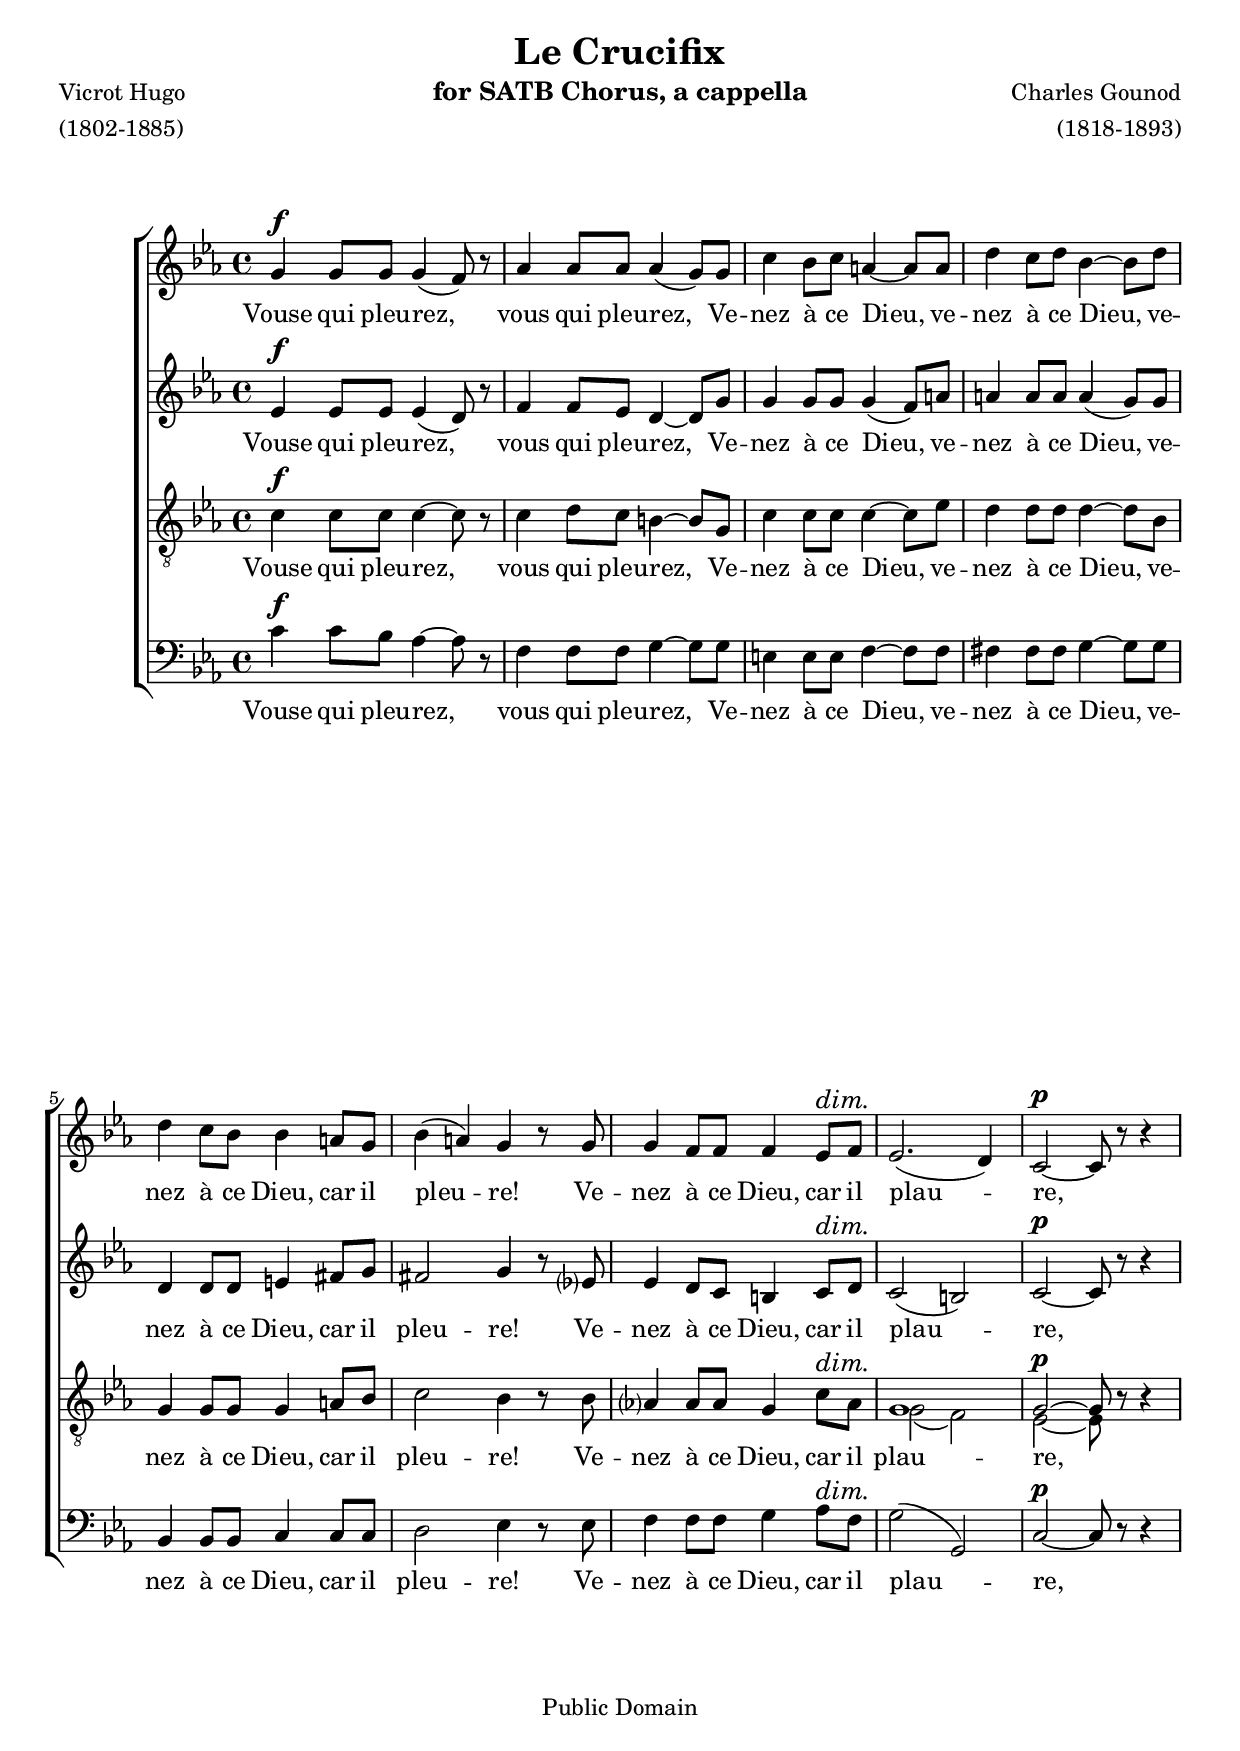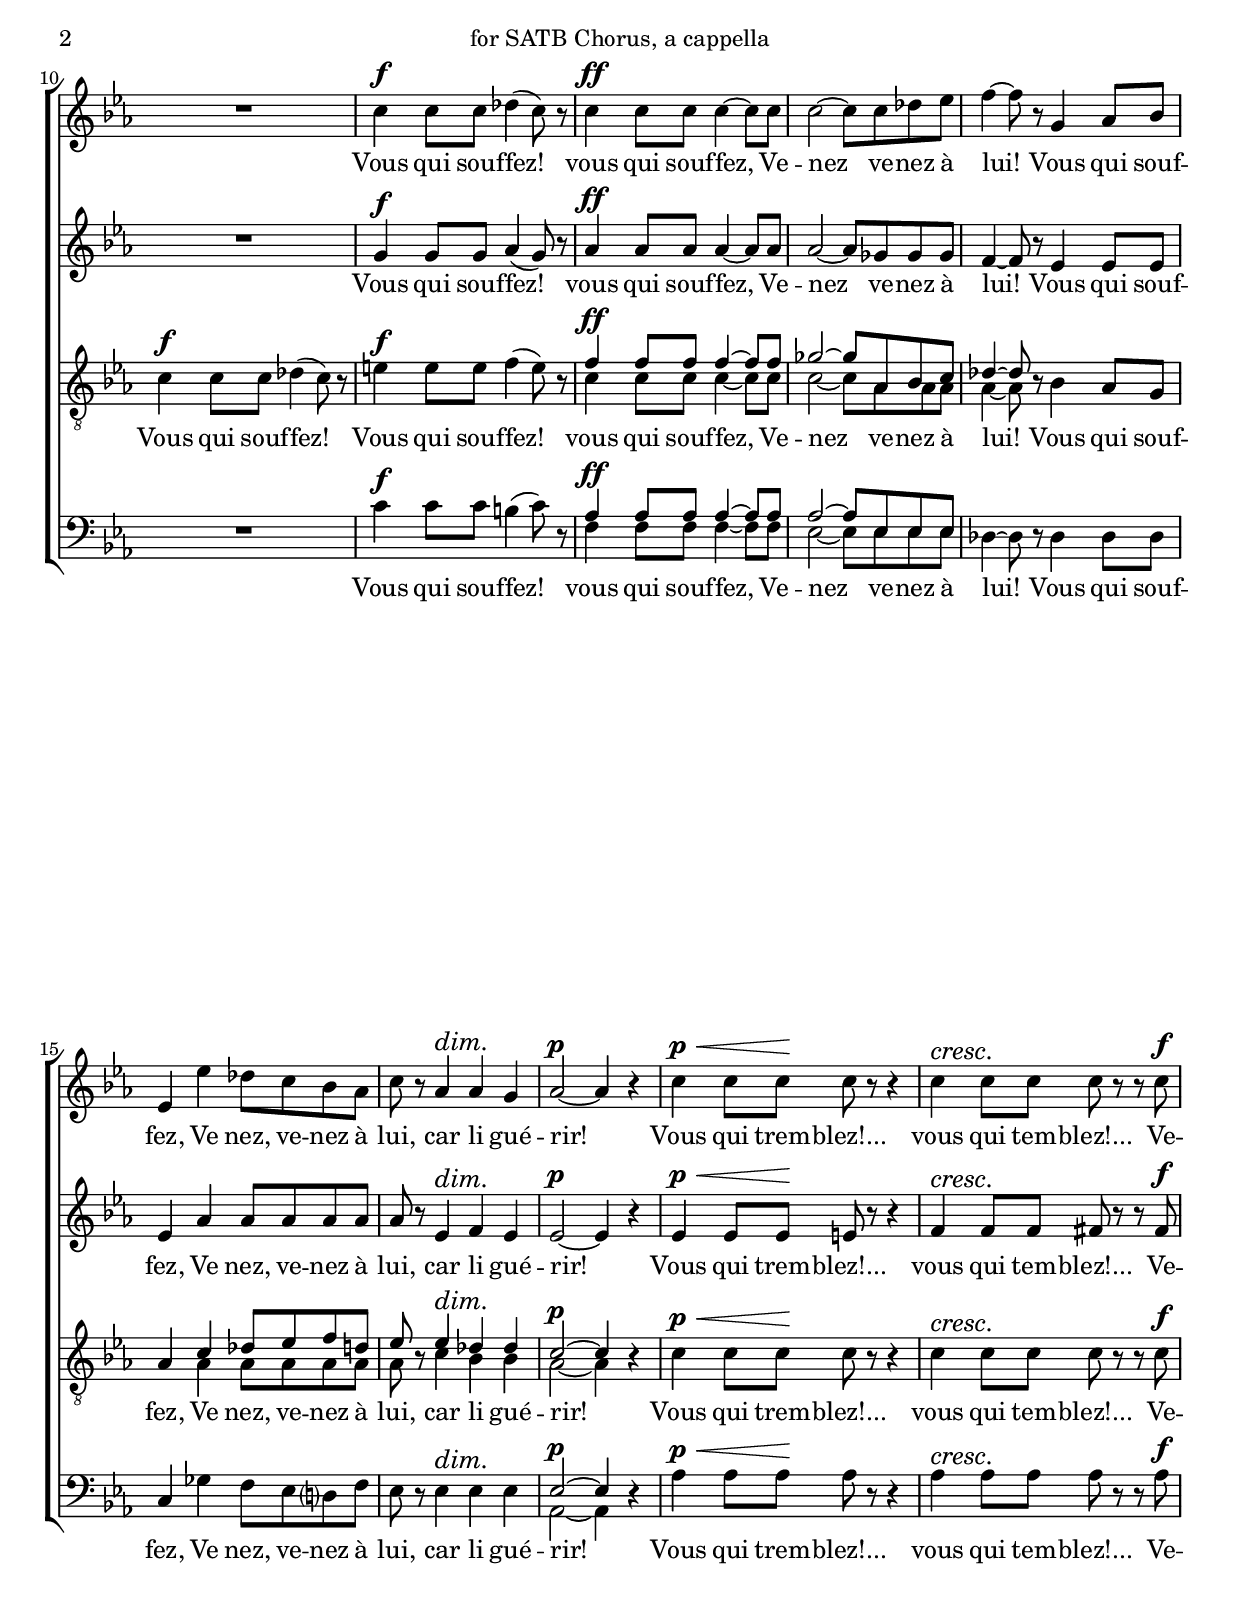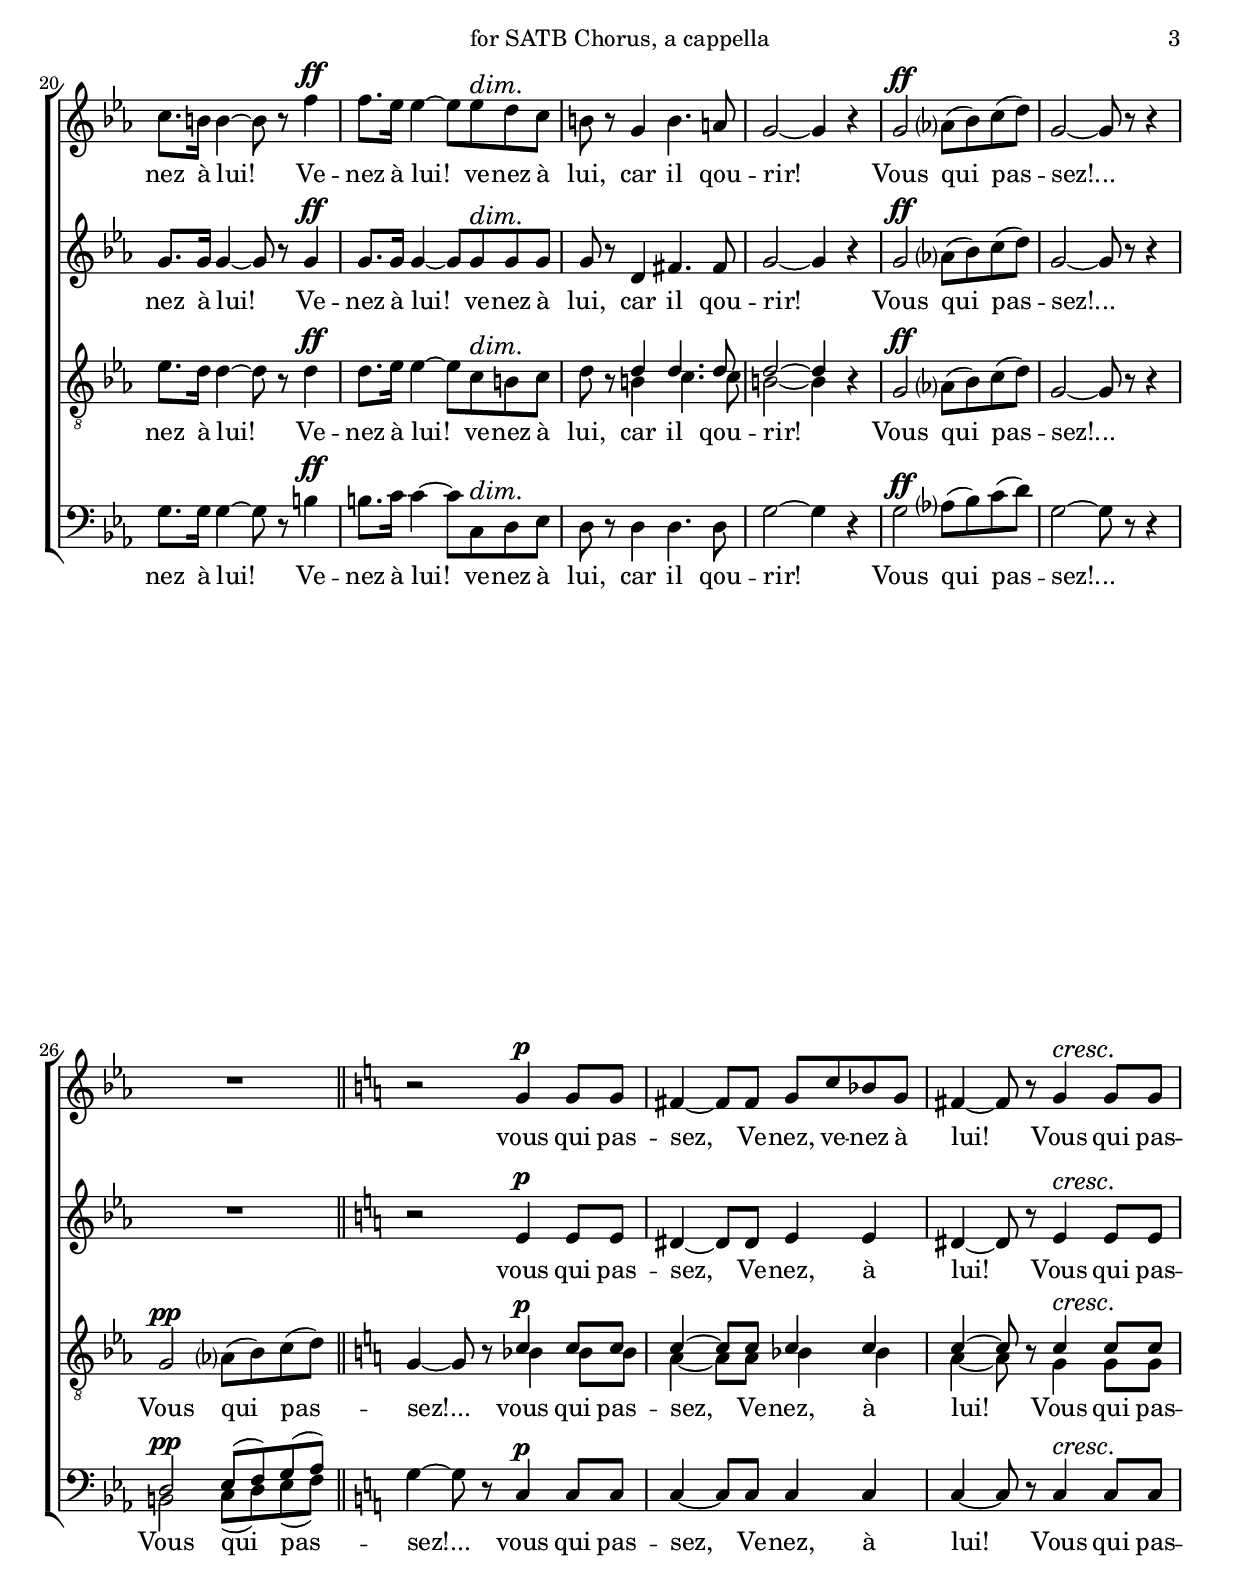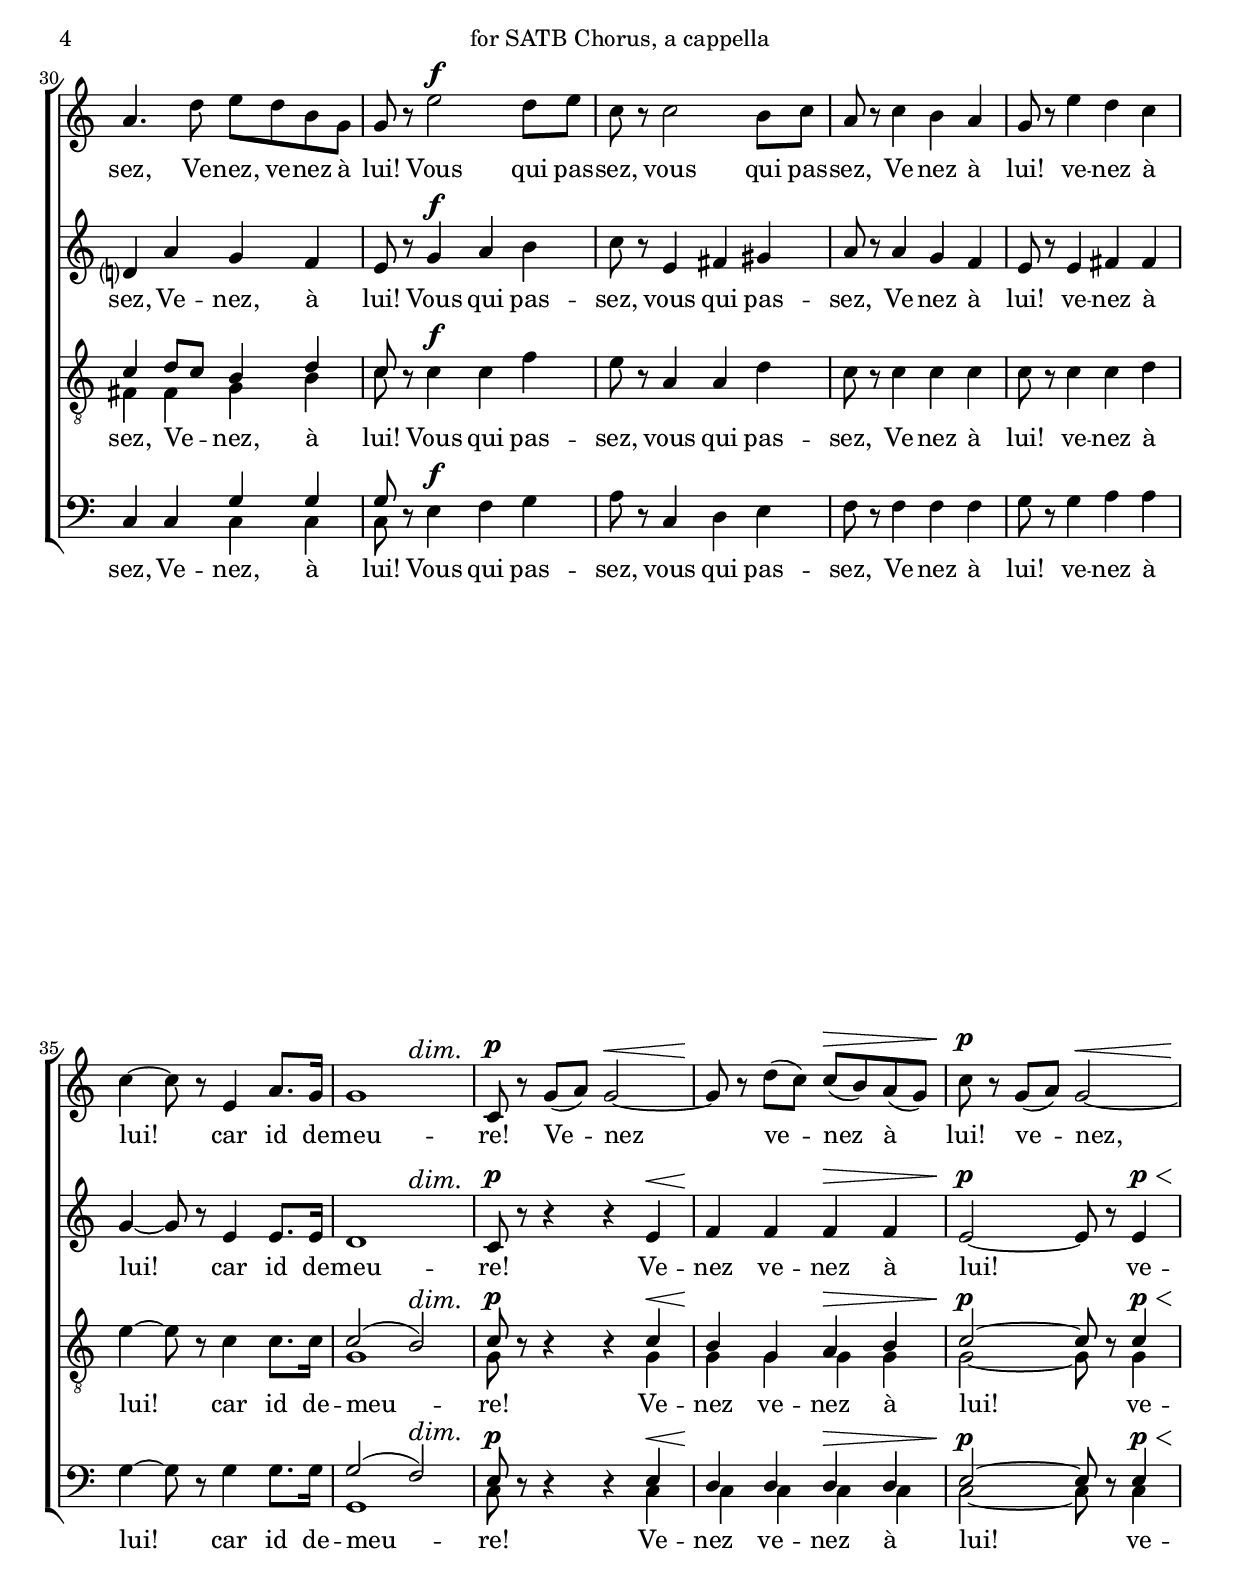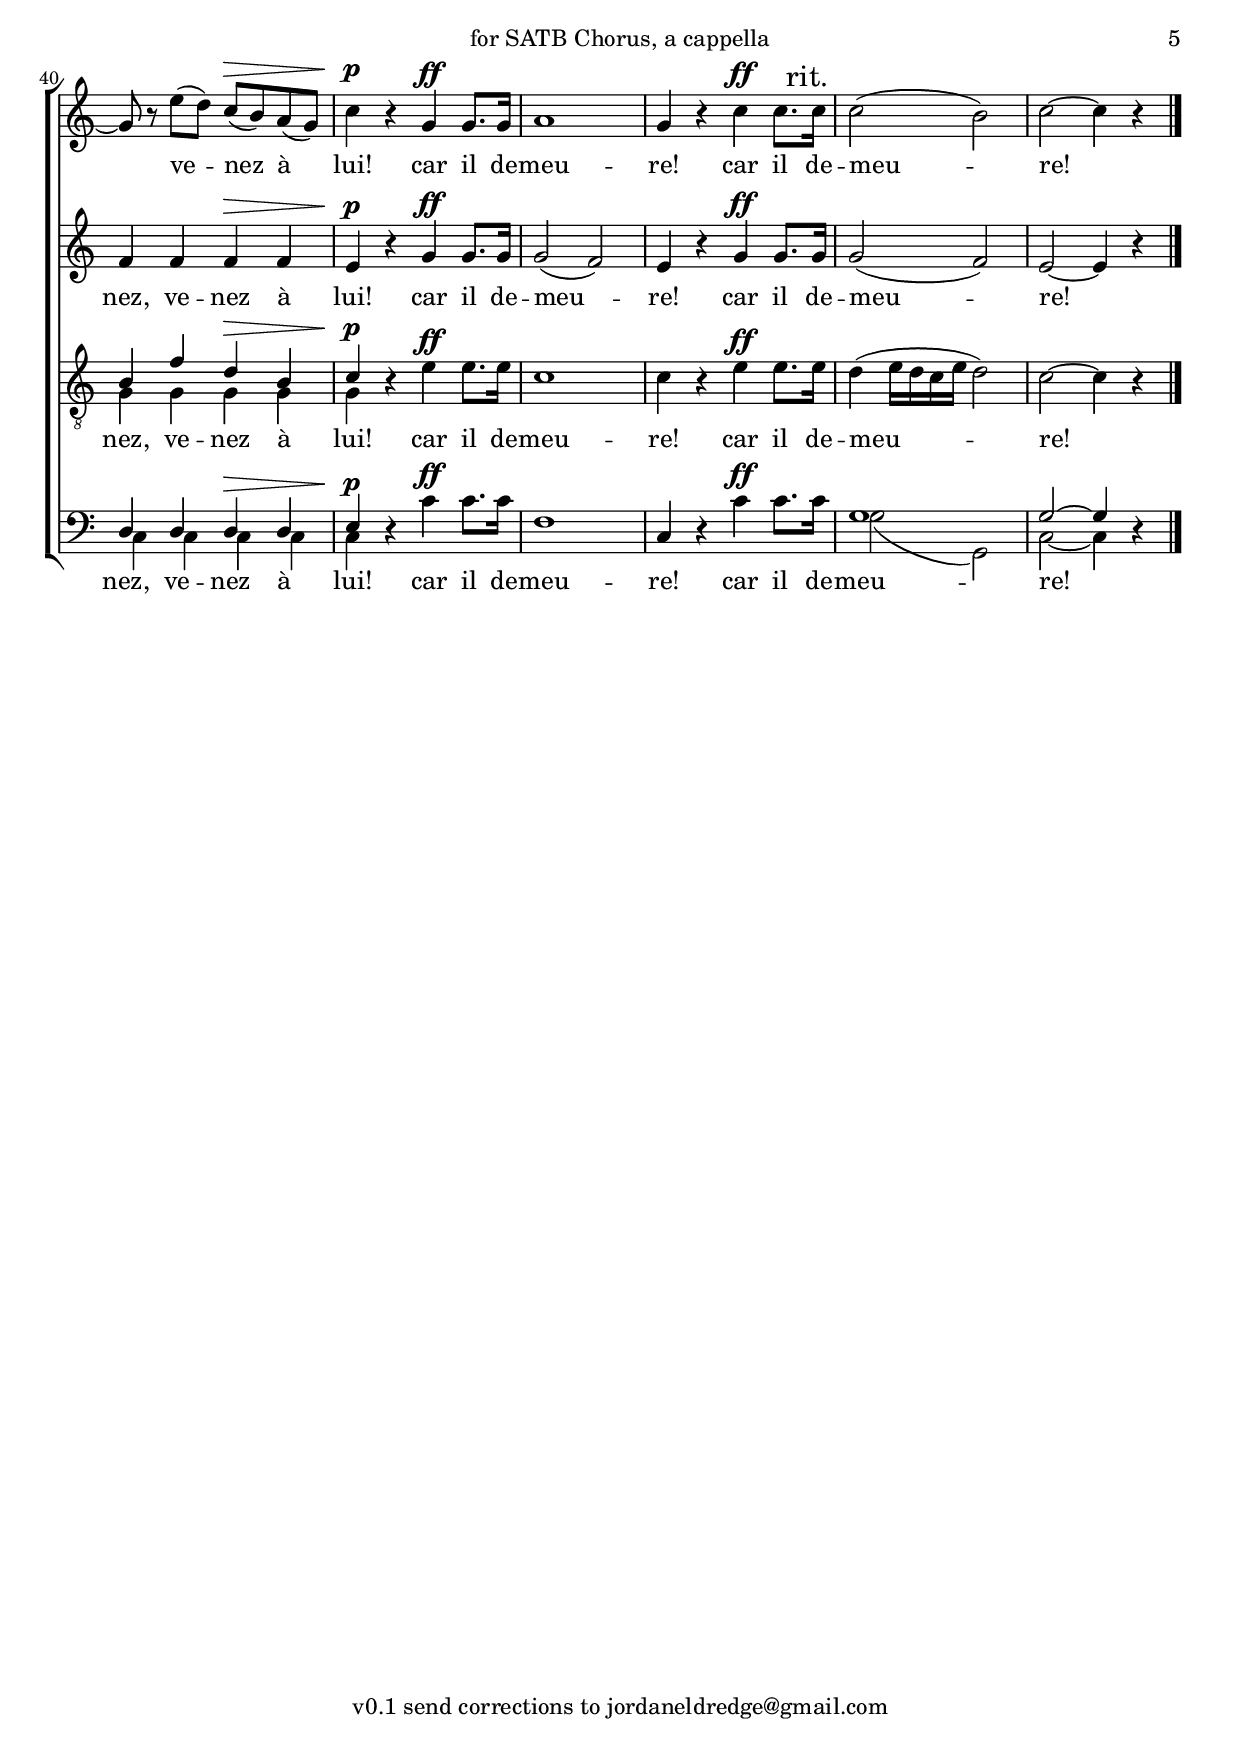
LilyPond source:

\version "2.16.2"

\header {
  title = "Le Crucifix"
  composer = \markup {
    \right-column {
    "Charles Gounod"
    "(1818-1893)"
    }
  }
  poet = \markup {
    \left-column {
    "Vicrot Hugo"
    "(1802-1885)"
    }
  }
  texttranslator = "Richard Benefield"
  instrument = "for SATB Chorus, a cappella"
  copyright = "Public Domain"
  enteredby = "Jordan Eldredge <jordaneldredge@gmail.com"
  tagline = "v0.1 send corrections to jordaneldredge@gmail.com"
}
global = {
  \key es \major
  \time 4/4
  \dynamicUp
  % Hide extender lines for dynamic markings
  \override DynamicTextSpanner #'style = #'none
}
sopranonotes = \relative c'' {
  g4\f g8 g g4( f8  ) r8 |
  aes4 aes8 aes aes4( g8 ) g |
  c4 bes8 c8 a4~ a8 a |
  d4 c8 d bes4~ bes8 d |
  d4 c8 bes bes4 a8 g | % Rehearsal 5
  bes4( a) g r8 g |
  g4 f8 f f4 ees8\dim f |
  ees2.( d4 ) |
  c2\p~ c8 r8 r4 |
  R1 | % Rehearsal 10
  c'4\f c8 c des4( c8 ) r |
  c4\ff c8 c c4~ c8 c |
  c2~ c8 c des es |
  f4~ f8 r g,4 aes8 bes |
  ees,4 ees' des8 c bes aes | % Rehearsal 15
  c r aes4\dim aes g |
  aes2~\p aes4 r |
  c\p\< c8 c\! c r r4 |
  c4\cresc c8 c c r r c\f |
  c8. b16 b4~ b8 r f'4\ff | % Rehearsal 20
  f8. ees16 ees4~ ees8 ees\dim d c |
  b8 r g4 b4. a8 |
  g2~ g4 r |
  g2\ff aes?8( bes ) c( d ) |
  g,2~ g8 r r4 | % Rehearsal 25
  R1 \bar "||"
  \key c \major
  r2 g4\p g8 g |
  fis4~ fis8 fis g c bes g |
  fis4~ fis8 r g4\cresc g8 g |
  a4. d8 e d b g | % Rehearsal 30
  g8 r e'2\f d8 e |
  c8 r c2 b8 c |
  a r c4 b a |
  g8 r e'4 d c |
  c4~ c8 r e,4 a8. g16 | % Rehearsal 35 
  << g1 { s2 s2\dim } >> |
  c,8\p r g'( a ) g2~\< |
  g8\! r d'( c ) c\>( b ) a( g ) |
  c\p r g( a ) g2~\< |
  g8\! r e'( d ) c\>( b ) a( g ) | % Rehearsal 40
  c4\p r g\ff g8. g16 |
  a1 |
  g4 r c\ff c8.\mark "rit." c16 |
  c2( b ) |
  c~ c4 r \bar "|."
}
sopranowords = \lyricmode { 
  Vouse qui pleu -- rez, vous qui pleu -- rez,
  Ve -- nez à ce Dieu, ve -- nez à ce Dieu, 
  ve -- nez à ce Dieu, car il pleu -- re! 
  Ve -- nez à ce Dieu, car il plau -- re,
  % Rehearsal 10
  Vous qui souf -- fez! vous qui souf -- fez,
  Ve -- nez ve -- nez à lui!
  Vous qui souf -- fez, 
  % Rehearsal 15
  Ve nez, ve -- nez à lui,
  car li gué -- rir!
  Vous qui trem -- blez!...
  vous qui tem -- blez!...
  % Rehearsal 20 
  Ve -- nez à lui! Ve -- nez à lui! ve -- nez à lui,
  car il qou -- rir!
  Vous qui pas -- sez!...
  % Rehearsal 25
  vous qui pas -- sez, Ve -- nez, ve -- nez à lui!
  Vous qui pas -- sez,
  % Rehearsal 30
  Ve -- nez, ve -- nez à lui!
  Vous qui pas -- sez, vous qui pas -- sez, Ve -- nez à lui!
  ve -- nez à lui!
  % Rehearsal 35
  car id de -- meu -- re! Ve -- nez ve -- nez à lui!
  ve -- nez, 
  % Rehearsal 40
  ve -- nez à  lui! car il de -- meu -- re! car il de -- meu -- re! 
}
altonotes = \relative c' {
  es4\f es8 es es4( d8 ) r8 |
  f4 f8 ees d4~ d8 g |
  g4 g8 g g4( f8 ) a |
  a4 a8 a a4( g8 ) g | 
  d4 d8 d e4 fis8 g | % Rehearsal 5
  fis2 g4 r8 ees? |
  ees4 d8 c b4 c8\dim d |
  c2( b ) |
  c~\p c8 r r4 |
  R1 | % Rehearsal 10
  g'4\f g8 g aes4( g8 ) r |
  aes4\ff aes8 aes aes4~ aes8 aes |
  aes2~ aes8 ges ges ges |
  f4~ f8 r ees4 ees8 ees |
  ees4 aes aes8 aes aes aes | % Rehearsal 15
  aes r ees4\dim f ees |
  ees2~\p ees4 r |
  ees4\p\< ees8 ees\! e r r4 |
  f\cresc f8 f fis r r fis\f |
  g8. g16 g4~ g8 r g4\ff | % Rehearsal 20
  g8. g16 g4~ g8 g\dim g g |
  g r d4 fis4. fis8 |
  g2~ g4 r |
  g2\ff aes?8( bes ) c( d ) |
  g,2~ g8 r r4 | % Rehearsal 25
  R1 |
  \key c \major
  r2 e4\p e8 e |
  dis4~ dis8 dis e4 e |
  dis4~ dis8 r e4\cresc e8 e |
  d?4 a' g f | % Rehearsal 30
  e8 r g4\f a b |
  c8 r e,4 fis gis |
  a8 r a4 g f |
  e8 r e4 fis fis |
  g~ g8 r e4 e8. e16 | % Rehearsal 35
  << d1 { s2 s\dim } >> |
  c8\p r r4 r e\< |
  f\! f f\> f |
  e2~\p e8 r e4\p\< |
  f\! f f\> f | % Rehearsal 40
  e\p r g\ff g8. g16 |
  g2( f ) |
  e4 r g\ff g8.\mark "rit." g16 |
  g2( f ) |
  e2~ e4 r |

}
altowords = \lyricmode {
  Vouse qui pleu -- rez, vous qui pleu -- rez,
  Ve -- nez à ce Dieu, ve -- nez à ce Dieu, 
  ve -- nez à ce Dieu, car il pleu -- re! 
  Ve -- nez à ce Dieu, car il plau -- re,
  % Rehearsal 10
  Vous qui souf -- fez! vous qui souf -- fez,
  Ve -- nez ve -- nez à lui!
  Vous qui souf -- fez, 
  % Rehearsal 15
  Ve nez, ve -- nez à lui,
  car li gué -- rir!
  Vous qui trem -- blez!...
  vous qui tem -- blez!...
  % Rehearsal 20 
  Ve -- nez à lui! Ve -- nez à lui! ve -- nez à lui,
  car il qou -- rir!
  Vous qui pas -- sez!...
  % Rehearsal 25
  vous qui pas -- sez, Ve -- nez, à lui!
  Vous qui pas -- sez,
  % Rehearsal 30
  Ve -- nez, à lui!
  Vous qui pas -- sez, vous qui pas -- sez, Ve -- nez à lui!
  ve -- nez à lui!
  % Rehearsal 35
  car id de -- meu -- re! Ve -- nez ve -- nez à lui!
  ve -- nez, 
  % Rehearsal 40
  ve -- nez à  lui! car il de -- meu -- re! car il de -- meu -- re! 
}
tenornotes = \relative c' {
  \clef "G_8"
  c4\f c8 c c4~ c8 r8 |
  c4 d8 c b4~ b8 g |
  c4 c8 c c4~ c8  ees |
  d4 d8 d d4~ d8 bes |
  g4 g8 g g4 a8 bes | % Rehsearsal 5
  c2 bes4 r8 bes |
  aes?4 aes8 aes g4 c8\dim aes |
  << {
    \voiceOne g1
  } \new Voice {
    \voiceTwo g2( f )
  } >> \oneVoice |
  << {
    \voiceOne
    g2~\p g8
  } \new Voice {
    \voiceTwo ees2~ ees8 
  } >> \oneVoice r8 r4 |
  c'4\f  c8 c des4( c8 ) r | % Rehearsal 10
  e4\f e8 e f4( e8 ) r |
  << {
    \voiceOne f4\ff f8 f f4~ f8 f
  } \new Voice {
    \voiceTwo c4 c8 c c4~ c8 c
  } >> \oneVoice |
  << {
    \voiceOne ges'2~ ges8 aes,8 bes c
  } \new Voice {
    \voiceTwo c2~ c8 aes aes aes
  } >> \oneVoice |
  << {
    \voiceOne des4~ des8
  } \new Voice {
    \voiceTwo aes4~ aes8
  } >> \oneVoice r8 bes4 aes8 g |
  aes4 << {
    \voiceOne c des8 ees f d
  } \new Voice {
    \voiceTwo aes4 aes8 aes aes aes
  } >> \oneVoice | % Rehearsal 15
  << {
    \voiceOne ees'8
  } \new Voice {
    \voiceTwo aes,
  } >> \oneVoice r8 << {
    \voiceOne ees'4\dim des des
  } \new Voice {
    \voiceTwo c bes bes
  } >>
  << {
    \voiceOne c2~\p c4
  } \new Voice {
    \voiceTwo aes2~ aes4
  } >> \oneVoice r |
  c4\p\< c8 c\! c r8 r4 |
  c\cresc c8 c c r r c\f |
  ees8. d16 d4~ d8 r d4\ff | % Rehearsal 20
  d8. ees16 ees4~ ees8 c\dim b c |
  d8 r << {
    \voiceOne d4 d4. d8
  } \new Voice {
    \voiceTwo b4 c4. c8
  } >> \oneVoice |
  << {
    \voiceOne d2~ d4
  } \new Voice {
    \voiceTwo b2~ b4
  } >> \oneVoice r4 |
  g2\ff aes?8( bes ) c( d ) |
  g,2~ g8 r r4 | % Rehearsal 25
  g2\pp aes?8( bes ) c( d ) |
  \key c \major 
  g,4~ g8 r << {
    \voiceOne c4\p c8 c
  } \new Voice {
    \voiceTwo bes4 bes8 bes
  } >> \oneVoice |
  << {
    \voiceOne c4~ c8 c c4 c
  } \new Voice {
    \voiceTwo a4~ a8 a bes4 bes
  } >> \oneVoice |
  << {
    \voiceOne c4~ c8
  } \new Voice {
    \voiceTwo a4~ a8
  } >> \oneVoice r
  << {
    \voiceOne c4\cresc c8\! c
  } \new Voice {
    \voiceTwo g4 g8 g
  } >> \oneVoice |
  << {
    \voiceOne c4 d8\melisma c\melismaEnd b4 d
  } \new Voice {
    \voiceTwo fis,4 fis g b
  } >> \oneVoice | % Rehearsal 30
  << {
    \voiceOne c8
  } \new Voice {
    \voiceTwo c
  } >> \oneVoice r8 c4\f c f |
  e8 r a,4 a d |
  c8 r c4 c c |
  c8 r c4 c d |
  e4~ e8 r c4 c8. c16 | % Rehearsal 35
  << {
    \voiceOne c2( b\dim )
  } \new Voice {
    \voiceTwo g1
  } >>
  << {
    \voiceOne c8\p
  } \new Voice {
    \voiceTwo g
  } >> \oneVoice r r4 r << {
    \voiceOne c4\<
  } \new Voice {
    \voiceTwo g
  } >> \oneVoice \oneVoice |
  << {
    \voiceOne b\! g a\> b
  } \new Voice {
    \voiceTwo g g g g
  } >> \oneVoice |
  << {
    \voiceOne c2~\p c8
  } \new Voice {
    \voiceTwo g2~ g8
  } >> \oneVoice r8 << {
    \voiceOne c4\p\<
  } \new Voice {
    \voiceTwo g
  } >> \oneVoice |
  << {
    \voiceOne b4\! f' d\> b
  } \new Voice {
    \voiceTwo g g g g
  } >> \oneVoice | % Rehearsal 40
  << {
    \voiceOne c\p
  } \new Voice {
    \voiceTwo g
  } >> \oneVoice r e'\ff e8. e16 |
  c1 |
  c4 r e\ff e8.\mark "rit." e16 |
  d4( e16 d c e d2 ) |
  c2~ c4 r |
}
tenorwords = \lyricmode {
  Vouse qui pleu -- rez, vous qui pleu -- rez,
  Ve -- nez à ce Dieu, ve -- nez à ce Dieu, 
  ve -- nez à ce Dieu, car il pleu -- re! 
  Ve -- nez à ce Dieu, car il plau -- re,
  % Rehearsal 10
  Vous qui souf -- fez! Vous qui souf -- fez! vous qui souf -- fez,
  Ve -- nez ve -- nez à lui!
  Vous qui souf -- fez, 
  % Rehearsal 15
  Ve nez, ve -- nez à lui,
  car li gué -- rir!
  Vous qui trem -- blez!...
  vous qui tem -- blez!...
  % Rehearsal 20 
  Ve -- nez à lui! Ve -- nez à lui! ve -- nez à lui,
  car il qou -- rir!
  Vous qui pas -- sez!...
  % Rehearsal 25
  Vous qui pas -- sez!...
  vous qui pas -- sez, Ve -- nez, à lui!
  Vous qui pas -- sez,
  % Rehearsal 30
  Ve -- nez, à lui!
  Vous qui pas -- sez, vous qui pas -- sez, Ve -- nez à lui!
  ve -- nez à lui!
  % Rehearsal 35
  car id de -- meu -- re! Ve -- nez ve -- nez à lui!
  ve -- nez, 
  % Rehearsal 40
  ve -- nez à  lui! car il de -- meu -- re! car il de -- meu -- re! 
}

bassnotes = \relative c' {
  \clef bass
  c4\f c8 bes  aes4~ aes8 r8 |
  f4 f8 f g4~ g8 g |
  e4 e8 e f4~ f8 f |
  fis4 fis8 fis g4~ g8 g |
  bes,4 bes8 bes c4 c8 c | % Rehearsal 5
  d2 ees4 r8 ees |
  f4 f8 f g4 aes8\dim f |
  g2( g, ) |
  c~\p c8 r r4 |
  R1 | % Rehearsal 10
  c'4\f c8 c b4( c8 ) r |
  << {
    \voiceOne aes4\ff aes8 aes aes4~ aes8 aes
  } \new Voice {
    \voiceTwo f4 f8 f f4~ f8 f
  } >> \oneVoice |
  << {
    \voiceOne aes2~ aes8 ees8 ees ees
  } \new Voice {
    \voiceTwo ees2~ ees8 ees8 ees ees
  } >> \oneVoice |
  des4~ des8 r des4 des8 des |
  c4 ges' f8 ees d? f | % Rehearsal 15
  ees r ees4\dim ees ees |
  << {
    \voiceOne ees2~\p ees4
  } \new Voice {
    \voiceTwo aes,2~ aes4
  } >> \oneVoice r |
  aes'4\p\< aes8 aes\! aes r r4 |
  aes4\cresc aes8 aes aes r r aes\f |
  g8. g16 g4~ g8 r b4\ff | % Rehearsal 20
  b8. c16 c4~ c8 c,\dim d ees |
  d8 r d4 d4. d8 |
  g2~ g4 r |
  g2\ff aes?8( bes ) c( d ) |
  g,2~ g8 r r4 | % Rehearsal 25
  << {
    \voiceOne d2\pp ees8( f ) g( aes )
  } \new Voice {
    \voiceTwo b,2 c8( d ) ees( f )
  } >> \oneVoice |
  \key c \major
  g4~ g8 r c,4\p c8 c |
  c4~ c8 c c4 c |
  c4~ c8 r c4\cresc c8 c |
  c4 c << {
    \voiceOne g' g
  } \new Voice {
    \voiceTwo c, c
  } >> \oneVoice | % Rehearsal 30
  << {
    \voiceOne g'8
  } \new Voice {
    \voiceTwo c,
  } >> \oneVoice r e4\f f g |
  a8 r c,4 d e |
  f8 r f4 f f |
  g8 r g4 a a |
  g4~ g8 r g4 g8. g16 | % Rehearsal 35
  << {
    \voiceOne g2( f\dim )
  } \new Voice {
    \voiceTwo g,1
  } >> \oneVoice |
  << {
    \voiceOne e'8\p
  } \new Voice {
    \voiceTwo c
  } >> \oneVoice r r4 r << {
    \voiceOne e4\<
  } \new Voice {
    \voiceTwo c
  } >> \oneVoice |
  << {
    \voiceOne d\! d d\> d
  } \new Voice {
    \voiceTwo c c c c
  } >> \oneVoice |
  << {
    \voiceOne e2~\p e8
  } \new Voice {
    \voiceTwo c2~ c8
  } >> \oneVoice r8 << {
    \voiceOne e4\p\<
  } \new Voice {
    \voiceTwo c
  } >> \oneVoice |
  << {
    \voiceOne d\! d d\> d
  } \new Voice {
    \voiceTwo c c c c
  } >> \oneVoice | % Rehearsal 40
  << {
    \voiceOne e4\p
  } \new Voice {
    \voiceTwo c
  } >> \oneVoice r c'4\ff c8. c16 |
  f,1 |
  c4 r c'\ff c8. c16 |
  << {
    \voiceOne g1
  } \new Voice {
    \voiceTwo g2( g, )
  } >> \oneVoice |
  << {
    \voiceOne g'2~ g4
  } \new Voice {
    \voiceTwo c,2~ c4
  } >> \oneVoice r4 |
}
basswords = \lyricmode {
  Vouse qui pleu -- rez, vous qui pleu -- rez,
  Ve -- nez à ce Dieu, ve -- nez à ce Dieu, 
  ve -- nez à ce Dieu, car il pleu -- re! 
  Ve -- nez à ce Dieu, car il plau -- re,
  % Rehearsal 10
  Vous qui souf -- fez! vous qui souf -- fez,
  Ve -- nez ve -- nez à lui!
  Vous qui souf -- fez, 
  % Rehearsal 15
  Ve nez, ve -- nez à lui,
  car li gué -- rir!
  Vous qui trem -- blez!...
  vous qui tem -- blez!...
  % Rehearsal 20 
  Ve -- nez à lui! Ve -- nez à lui! ve -- nez à lui,
  car il qou -- rir!
  Vous qui pas -- sez!...
  % Rehearsal 25
  Vous qui pas -- sez!...
  vous qui pas -- sez, Ve -- nez, à lui!
  Vous qui pas -- sez,
  % Rehearsal 30
  Ve -- nez, à lui!
  Vous qui pas -- sez, vous qui pas -- sez, Ve -- nez à lui!
  ve -- nez à lui!
  % Rehearsal 35
  car id de -- meu -- re! Ve -- nez ve -- nez à lui!
  ve -- nez, 
  % Rehearsal 40
  ve -- nez à  lui! car il de -- meu -- re! car il de -- meu -- re! 
}

\score {
  \new ChoirStaff <<
    \new Staff  <<
      \new Voice = "soprano" <<
        \global
        \sopranonotes
      >>
      \lyricsto "soprano" \new Lyrics \sopranowords
    >>
    \new Staff <<
      \new Voice = "alto" <<
        \global
        \altonotes
      >>
      \lyricsto "alto" \new Lyrics \altowords
    >>
    \new Staff <<
      \new Voice = "tenor" <<
        \global
        \tenornotes
      >>
      \lyricsto "tenor" \new Lyrics \tenorwords
    >>
    \new Staff <<
      \new Voice = "bass" <<
        \global
        \bassnotes
      >>
      \lyricsto "bass" \new Lyrics \basswords
    >>
  >>
  \layout {
    %
  }
  \midi {
    \context {
      \Score tempoWholesPerMinute = #(ly:make-moment 60 4)	
    }
  }
}
